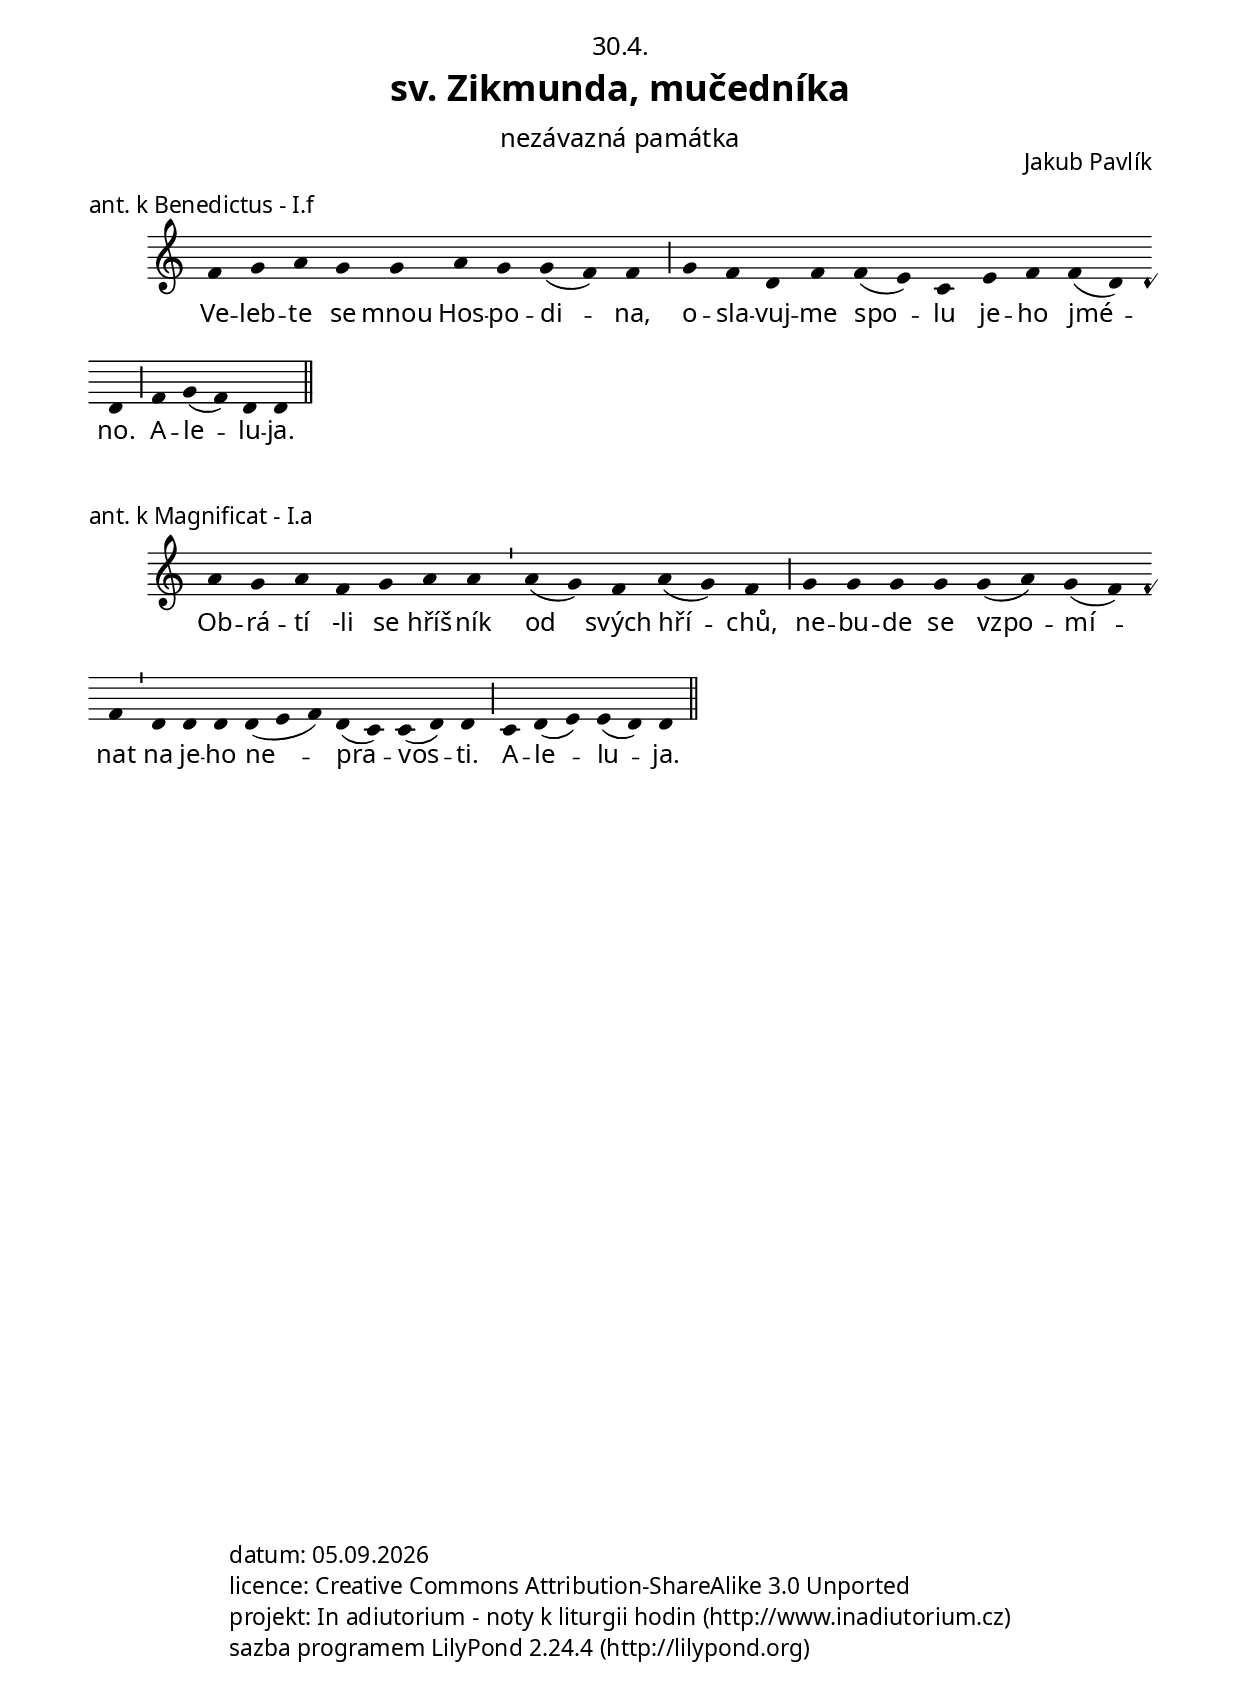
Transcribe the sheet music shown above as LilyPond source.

\version "2.17.5"

\include "../spolecne.ly"

\header {
  title = \markup\titleSvatek
            "sv. Zikmunda, mučedníka"
            "nezávazná památka"
            30.4.
  composer = "Jakub Pavlík"
}

\score {
  \relative c' {
    \choralniRezim
    f4 g a g g a g g( f) f \barMaior
    g f d f f( e) c e f f( d) d \barMaior
    f g( f) d d \barFinalis
  }
  \addlyrics {
    Ve -- leb -- te se mnou Hos -- po -- di -- na,
    o -- sla -- vuj -- me spo -- lu je -- ho jmé -- no.
    A -- le -- lu -- ja.
  }
  \header {
    quid = "ant. k Benedictus"
    modus = "I"
    differentia = "f"
    psalmus = ""
    id = "aben"
    piece = \markup {\sestavTitulekBezZalmu}
  }
}

\score {
  \relative c'' {
    \choralniRezim
    a4 g a f g a a \barMin a( g) f a( g) f \barMaior
    g g g g g( a) g( f) f \barMin
    d d d d( e f) d( c) c( d) d \barMaior
    c d( e) e( d) d \barFinalis
  }
  \addlyrics {
    Ob -- rá -- tí -li se hříš -- ník od svých hří -- chů,
    ne -- bu -- de se vzpo -- mí -- nat
    na je -- ho ne -- pra -- vos -- ti.
    A -- le -- lu -- ja.
  }
  \header {
    quid = "ant. k Magnificat"
    modus = "I"
    differentia = "a"
    psalmus = ""
    placet = "lépe"
    id = "amag"
    piece = \markup {\sestavTitulekBezZalmu}
  }
}